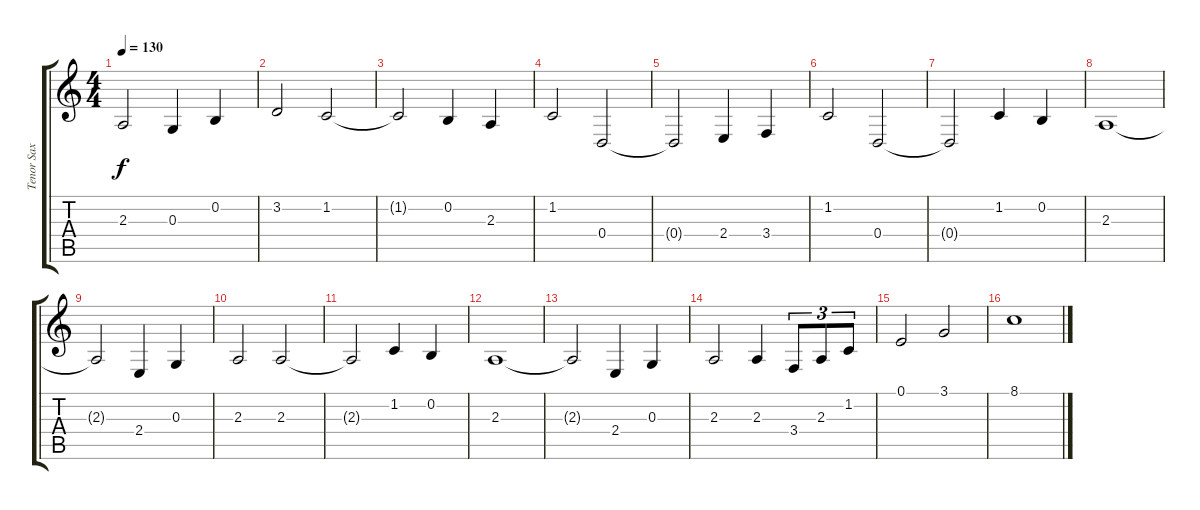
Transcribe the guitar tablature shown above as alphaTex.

\track ("Tenor Sax" "Tenor Sax") {instrument tenorsax}
\staff {score tabs}
\tuning (E4 B3 G3 D3 A2 E2) {hide}
\ts (4 4)
\tempo 130
\clef g2
\ks c
2.3{t}.2{dy f} 0.3.4 0.2.4 |
3.2.2 1.2.2 |
1.2{t}.2 0.2.4 2.3.4 |
1.2.2 0.4.2 |
0.4{t}.2 2.4.4 3.4.4 |
1.2.2 0.4.2 |
0.4{t}.2 1.2.4 0.2.4 |
2.3.1 |
2.3{t}.2 2.4.4 0.3.4 |
2.3.2 2.3.2 |
2.3{t}.2 1.2.4 0.2.4 |
2.3.1 |
2.3{t}.2 2.4.4 0.3.4 |
2.3.2 2.3.4 3.4.8{tu (3 2)} 2.3.8{tu (3 2)} 1.2.8{tu (3 2)} |
0.1.2 3.1.2 |
8.1.1
